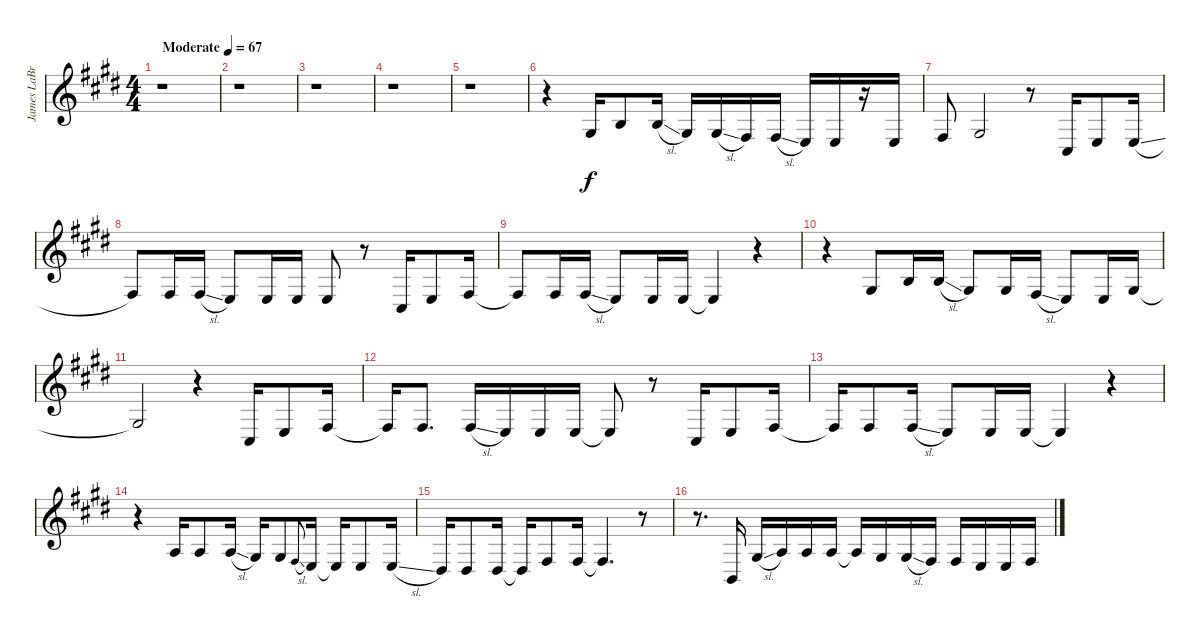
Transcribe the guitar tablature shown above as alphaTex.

\track ("James LaBrie - Vocals" "James LaBr") {instrument lead6voice}
\staff {score}
\tuning (E4 B3 G3 D3 A2 E2) {hide}
\ts (4 4)
\tempo (67 "Moderate")
\clef g2
\ks e
r.1{dy f instrument lead6voice} |
r.1 |
r.1 |
r.1 |
r.1 |
r.4 6.4.16 9.4.8 9.4{sl}.16 6.4.16 6.4{sl}.16 4.4.16 4.4{sl}.16 2.4.16 2.4.16 r.16 7.5.16 |
9.5.8 6.4.2 r.8 4.5.16 7.5.8 7.5{sl}.16 |
9.5.8 9.5.16 9.5{sl}.16 7.5.8 7.5.16 7.5.16 7.5.8 r.8 4.5.16 7.5.8 9.5.16 |
9.5{t}.8 9.5.16 9.5{sl}.16 7.5.8 7.5.16 7.5.16 7.5{t}.4 r.4 |
r.4 6.4.8 9.4.16 9.4{sl}.16 6.4.8 6.4.16 4.4{sl}.16 2.4.8 7.5.16 6.4.16 |
6.4{t}.2 r.4 4.5.16 7.5.8 9.5.16 |
9.5{t}.16 9.5.8{d} 9.5{sl}.16 7.5.16 7.5.16 7.5.16 7.5{t}.8 r.8 4.5.16 7.5.8 9.5.16 |
9.5{t}.16 9.5.8 9.5{sl}.16 7.5.8 7.5.16 7.5.16 7.5{t}.4 r.4 |
r.4 7.4.16 7.4.8 7.4{sl}.16 6.4.16 6.4.8 9.5{sl}.8{gr onbeat} 7.5.16 7.5{t}.16 7.5.8 7.5{sl}.16 |
6.5.16 6.5.8 6.5.16 6.5{t}.16 9.5.8 9.5.16 9.5{t}.4{d} r.8 |
r.8{d} 2.5.16 6.4{sl}.16 7.4.16 7.4.16 7.4.16 7.4{t}.16 6.4.16 6.4{sl}.16 4.4.16 4.4.16 2.4.16 2.4.16 4.4.16
